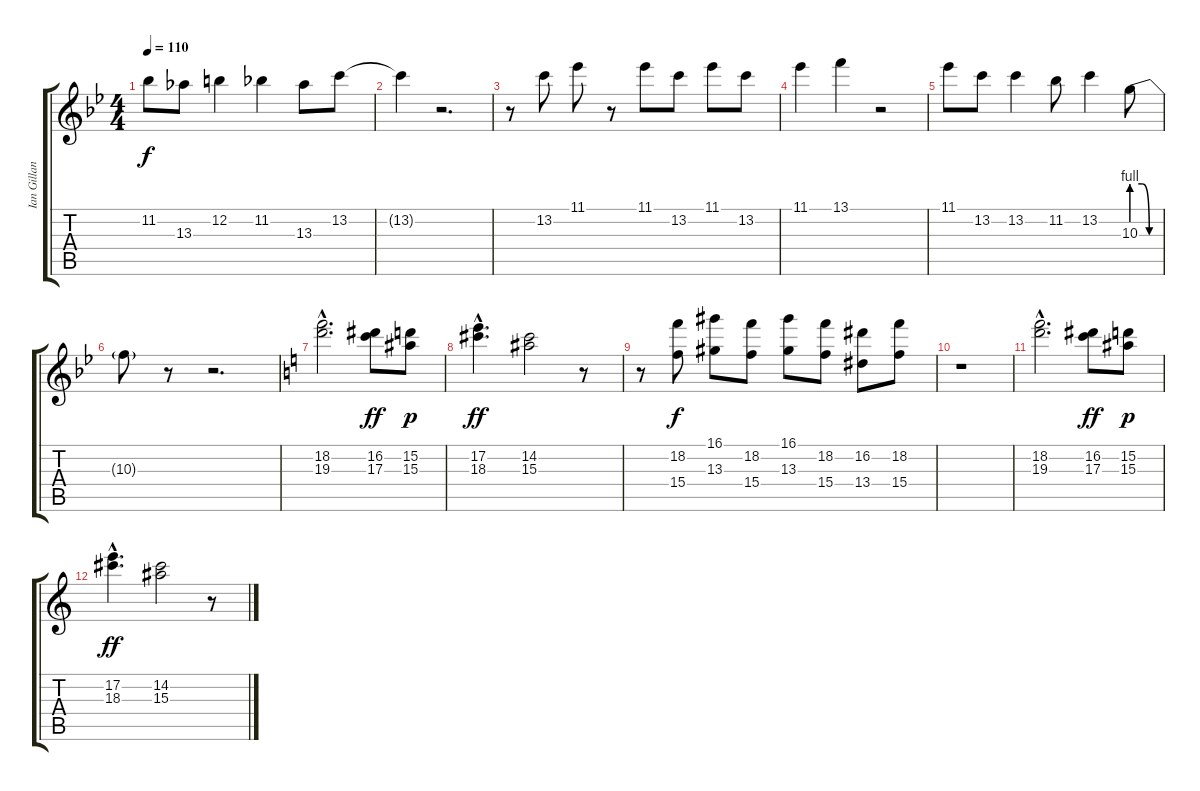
\track ("Ian Gillan " "Ian Gillan") {instrument synthbass2}
\staff {score tabs}
\tuning (E4 B3 G3 D3 A2 E2) {hide}
\ts (4 4)
\tempo 110
\clef g2
\ks bb
11.2.8{dy f} 13.3.8 12.2.4 11.2.4 13.3.8 13.2.8 |
13.2{t}.4 r.2{d} |
r.8 13.2.8 11.1.8 r.8 11.1.8 13.2.8 11.1.8 13.2.8 |
11.1.4 13.1.4 r.2 |
11.1.8 13.2.8 13.2.4 11.2.8 13.2.4 10.3{be (custom 0 4 22 4 38 0 60 0)}.8 |
10.3{t}.8 r.8 r.2{d} |
\ks c
(18.2{hac} 19.3{hac}).2{d} (16.2 17.3).8{dy ff} (15.2 15.3).8{dy p} |
(17.2{hac} 18.3).4{d dy ff} (14.2 15.3).2 r.8 |
r.8 (18.2 15.4).8{dy f} (16.1 13.3).8 (18.2 15.4).8 (16.1 13.3).8 (18.2 15.4).8 (16.2 13.4).8 (18.2 15.4).8 |
r.1 |
(18.2{hac} 19.3{hac}).2{d} (16.2 17.3).8{dy ff} (15.2 15.3).8{dy p} |
(17.2{hac} 18.3).4{d dy ff} (14.2 15.3).2 r.8
